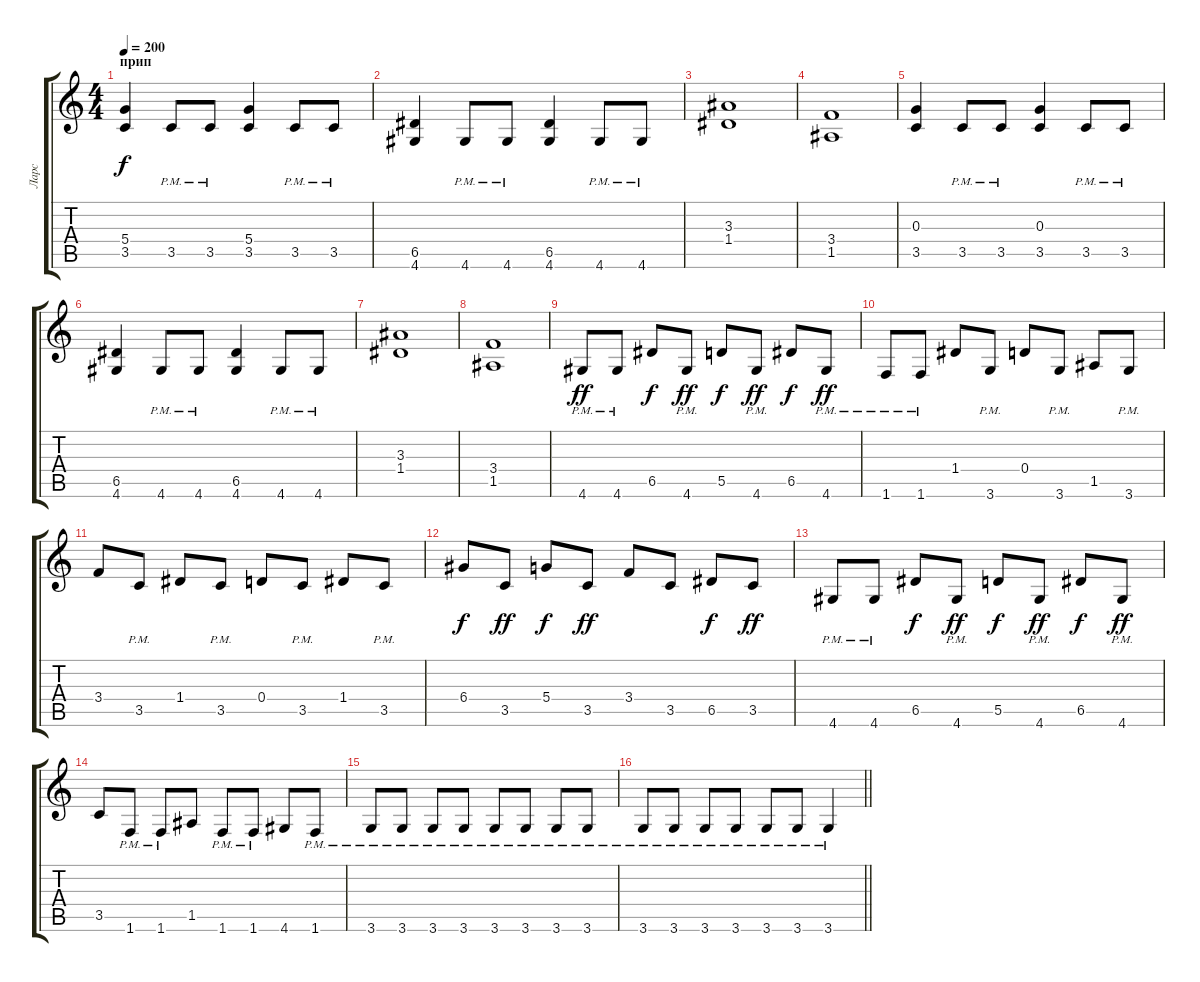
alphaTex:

\track ("Ларс" "Ларс") {instrument distortionguitar}
\staff {score tabs}
\tuning (E4 B3 G3 D3 A2 E2) {hide}
\ts (4 4)
\section ("" "прип")
\tempo 200
\clef g2
\ks c
(5.4 3.5).4{dy f} 3.5{pm}.8 3.5{pm}.8 (5.4 3.5).4 3.5{pm}.8 3.5{pm}.8 |
(6.5 4.6).4 4.6{pm}.8 4.6{pm}.8 (6.5 4.6).4 4.6{pm}.8 4.6{pm}.8 |
(3.3 1.4).1 |
(3.4 1.5).1 |
(0.3 3.5).4 3.5{pm}.8 3.5{pm}.8 (0.3 3.5).4 3.5{pm}.8 3.5{pm}.8 |
(6.5 4.6).4 4.6{pm}.8 4.6{pm}.8 (6.5 4.6).4 4.6{pm}.8 4.6{pm}.8 |
(3.3 1.4).1 |
(3.4 1.5).1 |
4.6{pm}.8{dy ff} 4.6{pm}.8 6.5.8{dy f} 4.6{pm}.8{dy ff} 5.5.8{dy f} 4.6{pm}.8{dy ff} 6.5.8{dy f} 4.6{pm}.8{dy ff} |
1.6{pm}.8 1.6{pm}.8 1.4.8 3.6{pm}.8 0.4.8 3.6{pm}.8 1.5.8 3.6{pm}.8 |
3.4.8 3.5{pm}.8 1.4.8 3.5{pm}.8 0.4.8 3.5{pm}.8 1.4.8 3.5{pm}.8 |
6.4.8{dy f} 3.5.8{dy ff} 5.4.8{dy f} 3.5.8{dy ff} 3.4.8 3.5.8 6.5.8{dy f} 3.5.8{dy ff} |
4.6{pm}.8 4.6{pm}.8 6.5.8{dy f} 4.6{pm}.8{dy ff} 5.5.8{dy f} 4.6{pm}.8{dy ff} 6.5.8{dy f} 4.6{pm}.8{dy ff} |
3.5.8 1.6{pm}.8 1.6{pm}.8 1.5.8 1.6{pm}.8 1.6{pm}.8 4.6.8 1.6{pm}.8 |
3.6{pm}.8 3.6{pm}.8 3.6{pm}.8 3.6{pm}.8 3.6{pm}.8 3.6{pm}.8 3.6{pm}.8 3.6{pm}.8 |
\barLineRight lightlight
3.6{pm}.8 3.6{pm}.8 3.6{pm}.8 3.6{pm}.8 3.6{pm}.8 3.6{pm}.8 3.6{pm}.4
